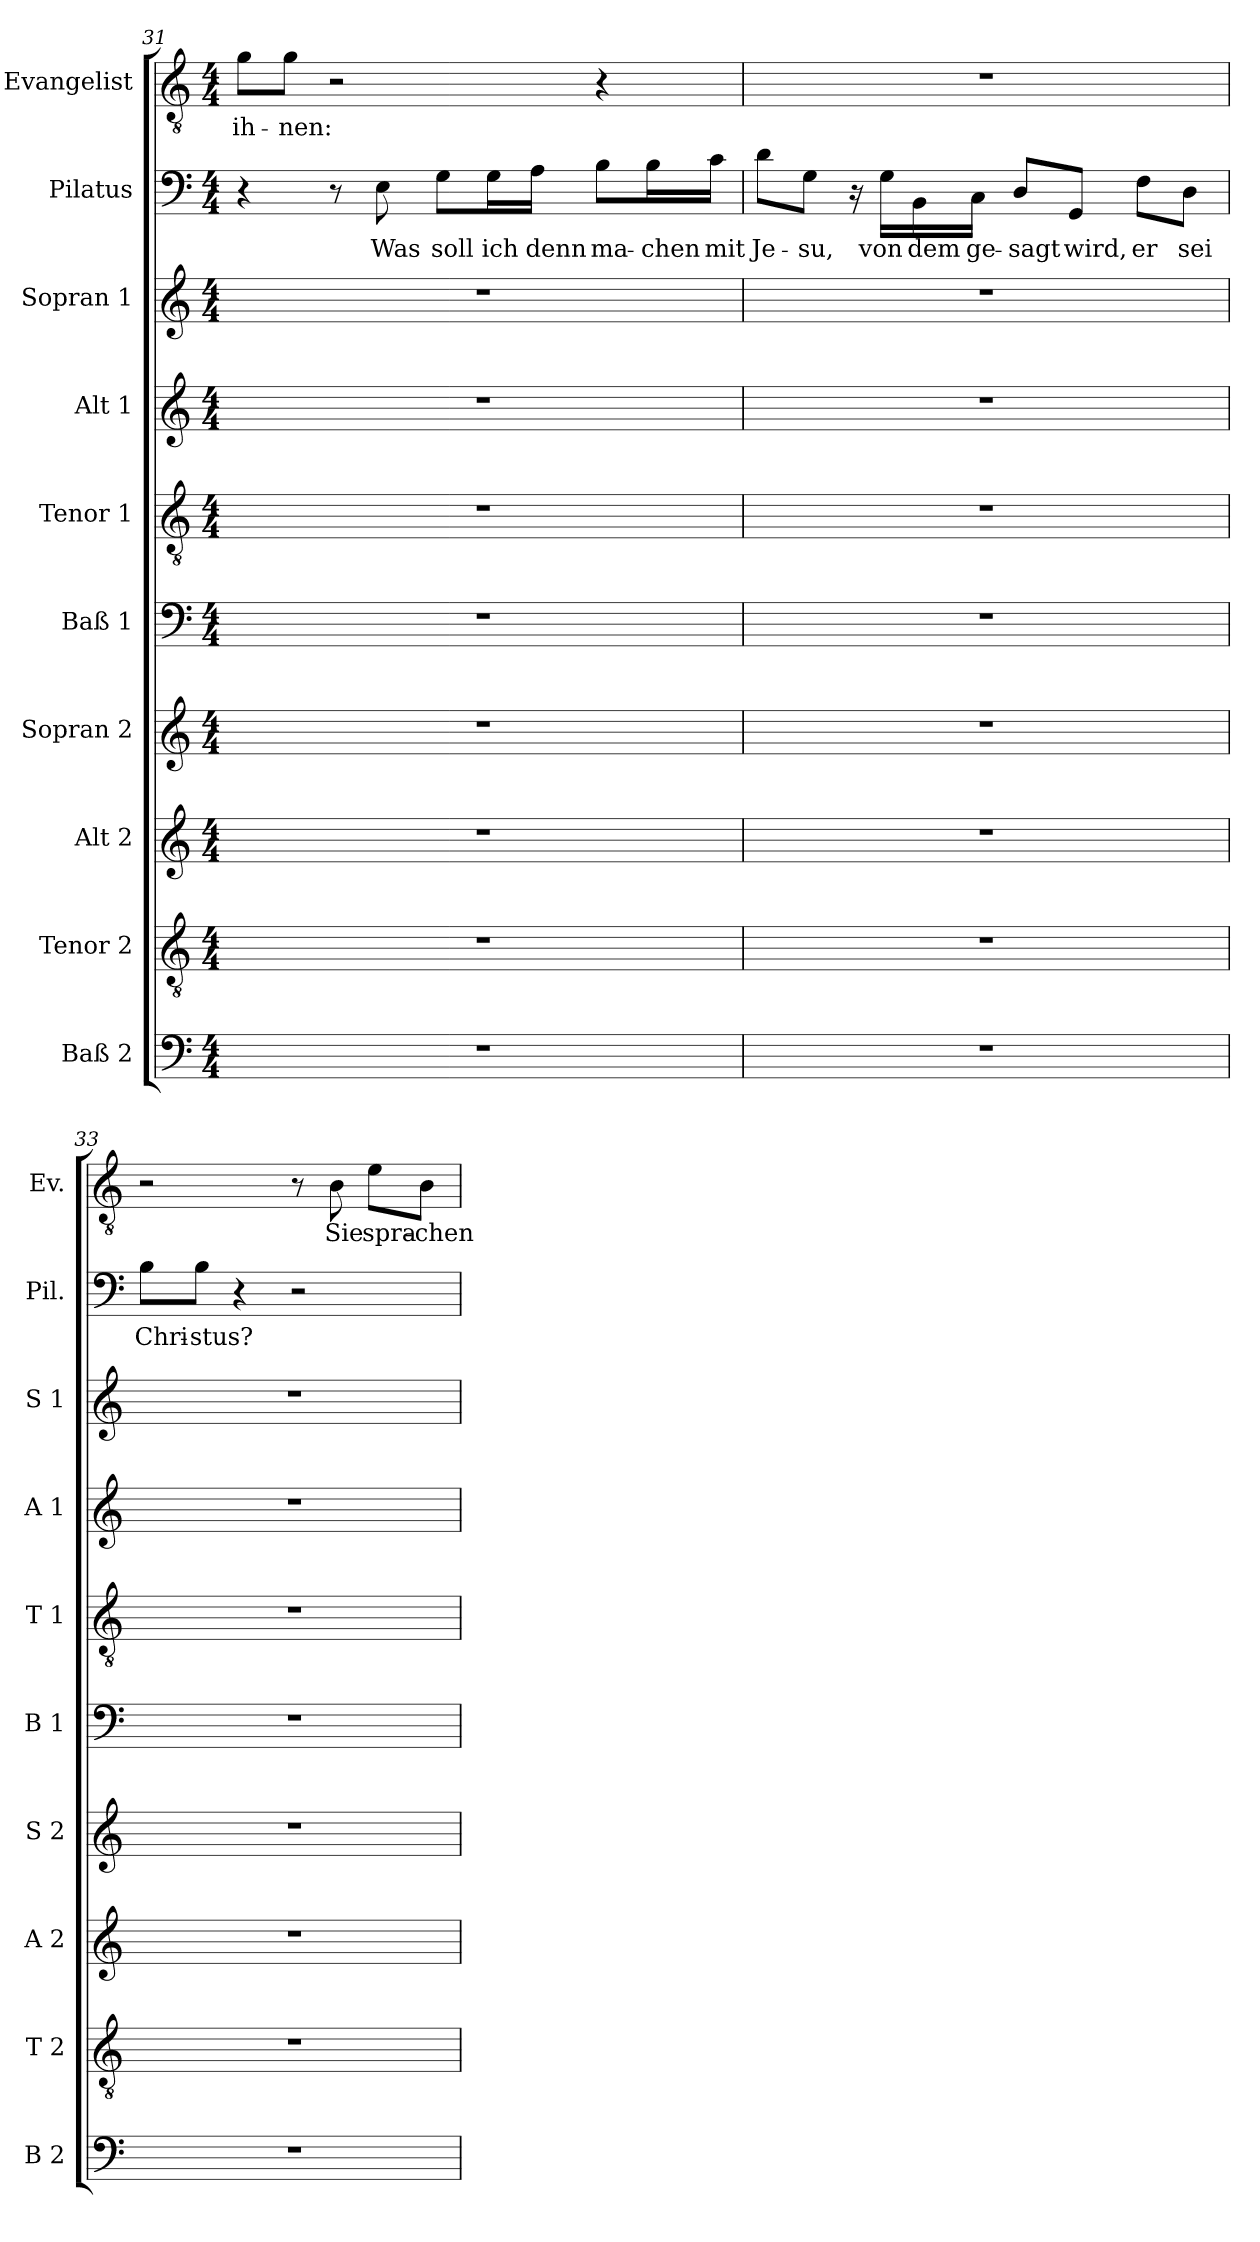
**kern	**kern	**kern	**kern	**kern	**kern	**kern	**kern	**kern	**text	**kern	**text
*part10	*part9	*part8	*part7	*part6	*part5	*part4	*part3	*part2	*part2	*part1	*part1
*staff10	*staff9	*staff8	*staff7	*staff6	*staff5	*staff4	*staff3	*staff2	*staff2	*staff1	*staff1
*I"Baß 2	*I"Tenor 2	*I"Alt 2	*I"Sopran 2	*I"Baß 1	*I"Tenor 1	*I"Alt 1	*I"Sopran 1	*I"Pilatus	*	*I"Evangelist	*
*I'B 2	*I'T 2	*I'A 2	*I'S 2	*I'B 1	*I'T 1	*I'A 1	*I'S 1	*I'Pil.	*	*I'Ev.	*
!!LO:LB:g=z
*clefF4	*clefGv2	*clefG2	*clefG2	*clefF4	*clefGv2	*clefG2	*clefG2	*clefF4	*	*clefGv2	*
*k[]	*k[]	*k[]	*k[]	*k[]	*k[]	*k[]	*k[]	*k[]	*	*k[]	*
*C:	*C:	*C:	*C:	*C:	*C:	*C:	*C:	*C:	*	*C:	*
*M4/4	*M4/4	*M4/4	*M4/4	*M4/4	*M4/4	*M4/4	*M4/4	*M4/4	*	*M4/4	*
=31	=31	=31	=31	=31	=31	=31	=31	=31	=31	=31	=31
!	!	!	!	!	!	!	!	!	!	!	!LO:LY:b
1r	1r	1r	1r	1r	1r	1r	1r	4r	.	8g\L	ih-
!	!	!	!	!	!	!	!	!	!	!	!LO:LY:b
.	.	.	.	.	.	.	.	.	.	8g\J	-nen:
.	.	.	.	.	.	.	.	8r	.	2r	.
!	!	!	!	!	!	!	!	!	!LO:LY:b	!	!
.	.	.	.	.	.	.	.	8E\	Was	.	.
!	!	!	!	!	!	!	!	!	!LO:LY:b	!	!
.	.	.	.	.	.	.	.	8G\L	soll	.	.
!	!	!	!	!	!	!	!	!	!LO:LY:b	!	!
.	.	.	.	.	.	.	.	16G\L	ich	.	.
!	!	!	!	!	!	!	!	!	!LO:LY:b	!	!
.	.	.	.	.	.	.	.	16A\JJ	denn	.	.
!	!	!	!	!	!	!	!	!	!LO:LY:b	!	!
.	.	.	.	.	.	.	.	8B\L	ma-	4r	.
!	!	!	!	!	!	!	!	!	!LO:LY:b	!	!
.	.	.	.	.	.	.	.	16B\L	-chen	.	.
!	!	!	!	!	!	!	!	!	!LO:LY:b	!	!
.	.	.	.	.	.	.	.	16c\JJ	mit	.	.
=32	=32	=32	=32	=32	=32	=32	=32	=32	=32	=32	=32
!	!	!	!	!	!	!	!	!	!LO:LY:b	!	!
1r	1r	1r	1r	1r	1r	1r	1r	8d\L	Je-	1r	.
!	!	!	!	!	!	!	!	!	!LO:LY:b	!	!
.	.	.	.	.	.	.	.	8G\J	-su,	.	.
.	.	.	.	.	.	.	.	16r	.	.	.
!	!	!	!	!	!	!	!	!	!LO:LY:b	!	!
.	.	.	.	.	.	.	.	16G\LL	von	.	.
!	!	!	!	!	!	!	!	!	!LO:LY:b	!	!
.	.	.	.	.	.	.	.	16BB\	dem	.	.
!	!	!	!	!	!	!	!	!	!LO:LY:b	!	!
.	.	.	.	.	.	.	.	16C\JJ	ge-	.	.
!	!	!	!	!	!	!	!	!	!LO:LY:b	!	!
.	.	.	.	.	.	.	.	8D/L	-sagt	.	.
!	!	!	!	!	!	!	!	!	!LO:LY:b	!	!
.	.	.	.	.	.	.	.	8GG/J	wird,	.	.
!	!	!	!	!	!	!	!	!	!LO:LY:b	!	!
.	.	.	.	.	.	.	.	8F\L	er	.	.
!	!	!	!	!	!	!	!	!	!LO:LY:b	!	!
.	.	.	.	.	.	.	.	8D\J	sei	.	.
=33	=33	=33	=33	=33	=33	=33	=33	=33	=33	=33	=33
!	!	!	!	!	!	!	!	!	!LO:LY:b	!	!
1r	1r	1r	1r	1r	1r	1r	1r	8B\L	Chri-	2r	.
!	!	!	!	!	!	!	!	!	!LO:LY:b	!	!
.	.	.	.	.	.	.	.	8B\J	-stus?	.	.
.	.	.	.	.	.	.	.	4r	.	.	.
.	.	.	.	.	.	.	.	2r	.	8r	.
!	!	!	!	!	!	!	!	!	!	!	!LO:LY:b
.	.	.	.	.	.	.	.	.	.	8B\	Sie
!	!	!	!	!	!	!	!	!	!	!	!LO:LY:b
.	.	.	.	.	.	.	.	.	.	8e\L	spra-
!	!	!	!	!	!	!	!	!	!	!	!LO:LY:b
.	.	.	.	.	.	.	.	.	.	8B\J	-chen
=	=	=	=	=	=	=	=	=	=	=	=
*-	*-	*-	*-	*-	*-	*-	*-	*-	*-	*-	*-
